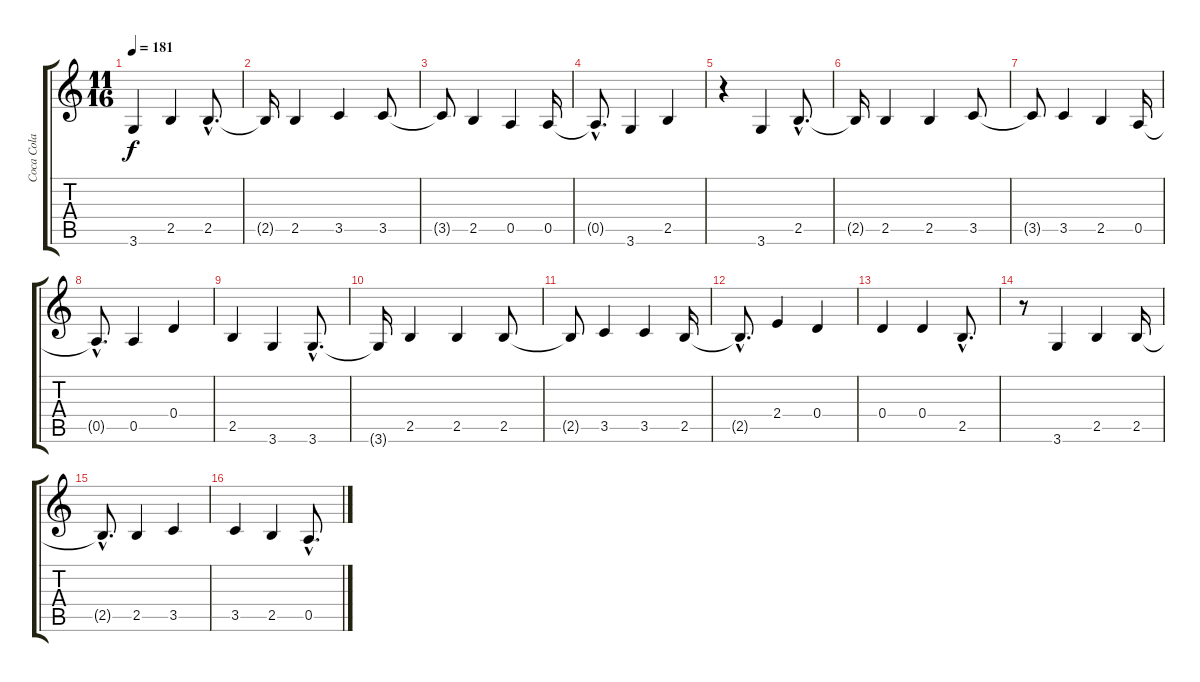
\track ("Coca Cola Theme Song" "Coca Cola ") {instrument electricguitarclean}
\staff {score tabs}
\tuning (E4 B3 G3 D3 A2 E2) {hide}
\ts (11 16)
\tempo 181
\clef g2
\ks c
3.6.4{dy f instrument electricguitarclean} 2.5.4 2.5{hac}.8{d} |
2.5{t}.16 2.5.4 3.5.4 3.5.8 |
3.5{t}.8 2.5.4 0.5.4 0.5.16 |
0.5{hac t}.8{d} 3.6.4 2.5.4 |
r.4 3.6.4 2.5{hac}.8{d} |
2.5{t}.16 2.5.4 2.5.4 3.5.8 |
3.5{t}.8 3.5.4 2.5.4 0.5.16 |
0.5{hac t}.8{d} 0.5.4 0.4.4 |
2.5.4 3.6.4 3.6{hac}.8{d} |
3.6{t}.16 2.5.4 2.5.4 2.5.8 |
2.5{t}.8 3.5.4 3.5.4 2.5.16 |
2.5{hac t}.8{d} 2.4.4 0.4.4 |
0.4.4 0.4.4 2.5{hac}.8{d} |
r.8 3.6.4 2.5.4 2.5.16 |
2.5{hac t}.8{d} 2.5.4 3.5.4 |
3.5.4 2.5.4 0.5{hac}.8{d}
